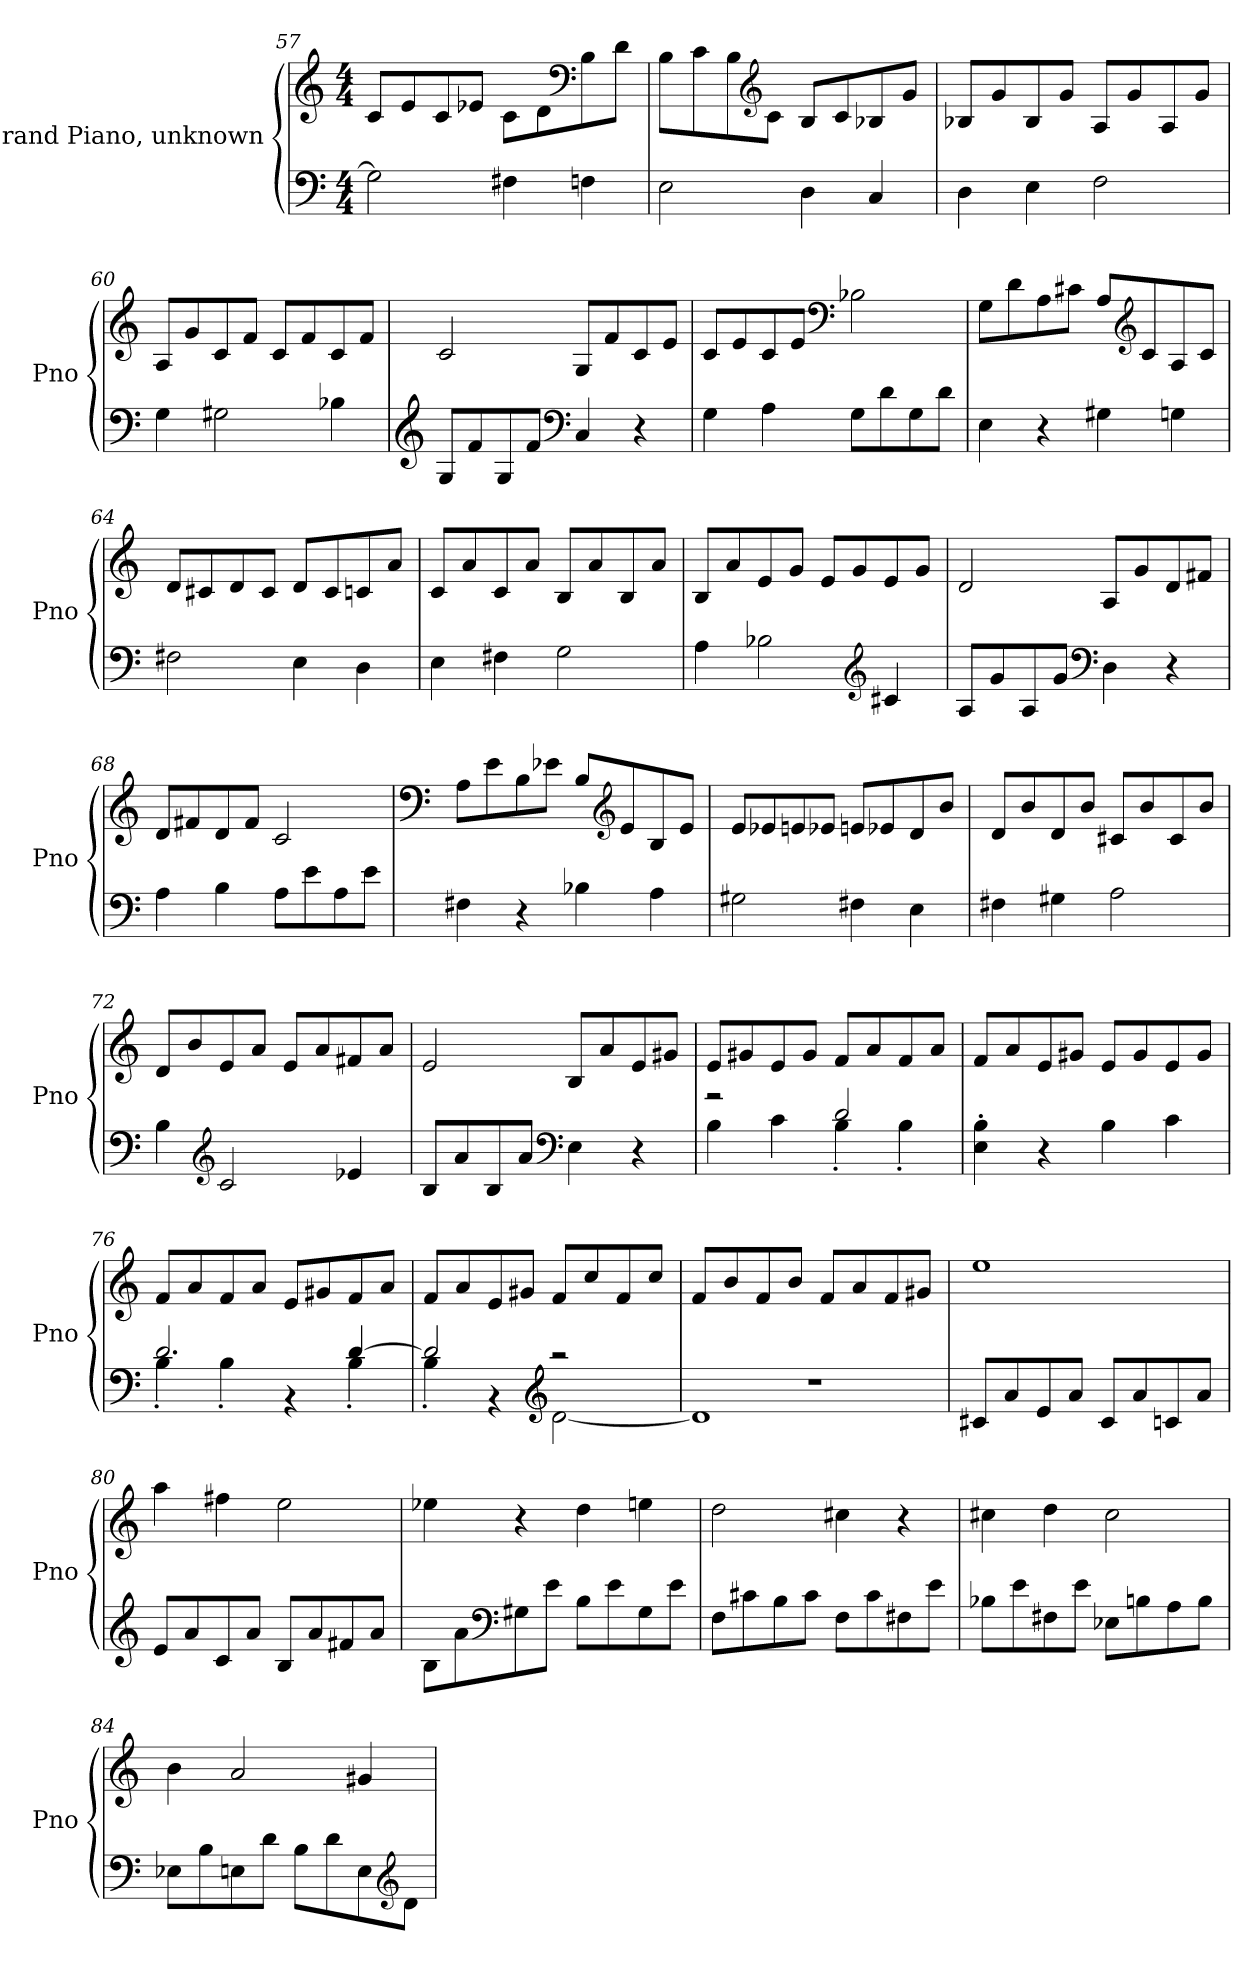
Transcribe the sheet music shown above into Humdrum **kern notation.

**kern	**kern
*part1	*part1
*staff2	*staff1
*I"Grand Piano, unknown	*
*I'Pno	*
!!LO:LB:g=z
*clefF4	*clefG2
*k[]	*k[]
*M4/4	*M4/4
=57	=57
2G\]	8c/L
.	8e/
.	8c/
.	8e-X/J
4F#X\	8c\L
.	8d\
*	*clefF4
4Fn\	8B\
.	8d\J
=58	=58
2E\	8B\L
.	8c\
.	8B\
*	*clefG2
.	8c\J
4D\	8B/L
.	8c/
4C/	8B-X/
.	8g/J
=59	=59
4D\	8B-X/L
.	8g/
4E\	8B-/
.	8g/J
2F\	8A/L
.	8g/
.	8A/
.	8g/J
=60	=60
4G\	8A/L
.	8g/
2G#X\	8c/
.	8f/J
.	8c/L
.	8f/
4B-X\	8c/
.	8f/J
!!LO:LB:g=z
=61	=61
*clefG2	*
8G/L	2c/
8f/	.
8G/	.
8f/J	.
*clefF4	*
4C/	8G/L
.	8f/
4r	8c/
.	8e/J
=62	=62
4G\	8c/L
.	8e/
4A\	8c/
.	8e/J
*	*clefF4
8G\L	2B-X\
8d\	.
8G\	.
8d\J	.
=63	=63
4E\	8G\L
.	8d\
4r	8A\
.	8c#X\J
4G#X\	8A/L
*	*clefG2
.	8c#/
4Gn\	8A/
.	8c#/J
=64	=64
2F#X\	8d/L
.	8c#X/
.	8d/
.	8c#/J
4E\	8d/L
.	8c#/
4D\	8cn/
.	8a/J
!!LO:LB:g=z
=65	=65
4E\	8c/L
.	8a/
4F#X\	8c/
.	8a/J
2G\	8B/L
.	8a/
.	8B/
.	8a/J
=66	=66
4A\	8B/L
.	8a/
2B-X\	8e/
.	8g/J
.	8e/L
.	8g/
*clefG2	*
4c#X/	8e/
.	8g/J
=67	=67
8A/L	2d/
8g/	.
8A/	.
8g/J	.
*clefF4	*
4D\	8A/L
.	8g/
4r	8d/
.	8f#X/J
=68	=68
4A\	8d/L
.	8f#X/
4B\	8d/
.	8f#/J
8A\L	2c/
8e\	.
8A\	.
8e\J	.
!!LO:LB:g=z
=69	=69
*	*clefF4
4F#X\	8A\L
.	8e\
4r	8B\
.	8e-X\J
4B-X\	8B/L
*	*clefG2
.	8e-/
4A\	8B/
.	8e-/J
=70	=70
2G#X\	8e/L
.	8e-X/
.	8en/
.	8e-X/J
4F#X\	8en/L
.	8e-X/
4E\	8d/
.	8b/J
=71	=71
4F#X\	8d/L
.	8b/
4G#X\	8d/
.	8b/J
2A\	8c#X/L
.	8b/
.	8c#/
.	8b/J
=72	=72
4B\	8d/L
.	8b/
*clefG2	*
2c/	8e/
.	8a/J
.	8e/L
.	8a/
4e-X/	8f#X/
.	8a/J
!!LO:LB:g=z
=73	=73
8B/L	2e/
8a/	.
8B/	.
8a/J	.
*clefF4	*
4E\	8B/L
.	8a/
4r	8e/
.	8g#X/J
=74	=74
*^	*
2r	4B\	8e/L
.	.	8g#X/
.	4c\	8e/
.	.	8g#/J
2d/	4B'\	8f/L
.	.	8a/
.	4B'\	8f/
.	.	8a/J
*v	*v	*
=75	=75
4E\' 4B\'	8f/L
.	8a/
4r	8e/
.	8g#X/J
4B\	8e/L
.	8g#/
4c\	8e/
.	8g#/J
=76	=76
*^	*
2.d/	4B'\	8f/L
.	.	8a/
.	4B'\	8f/
.	.	8a/J
.	4r	8e/L
.	.	8g#X/
[4d/	4B'\	8f/
.	.	8a/J
=77	=77	=77
2d/]	4B'\	8f/L
.	.	8a/
.	4r	8e/
.	.	8g#X/J
*clefG2	*	*
2r	[2d\	8f/L
.	.	8cc/
.	.	8f/
.	.	8cc/J
!!LO:PB:g=z
=78	=78	=78
1r	1d]	8f/L
.	.	8b/
.	.	8f/
.	.	8b/J
.	.	8f/L
.	.	8a/
.	.	8f/
.	.	8g#X/J
*v	*v	*
=79	=79
8c#X/L	1ee
8a/	.
8e/	.
8a/J	.
8c#/L	.
8a/	.
8cn/	.
8a/J	.
=80	=80
8e/L	4aa\
8a/	.
8c/	4ff#X\
8a/J	.
8B/L	2ee\
8a/	.
8f#X/	.
8a/J	.
=81	=81
8B\L	4ee-X\
8a\	.
*clefF4	*
8G#X\	4r
8e\J	.
8B\L	4dd\
8e\	.
8G#\	4een\
8e\J	.
!!LO:LB:g=z
=82	=82
8F\L	2dd\
8c#X\	.
8B\	.
8c#\J	.
8F\L	4cc#X\
8c#\	.
8F#X\	4r
8e\J	.
=83	=83
8B-X\L	4cc#X\
8e\	.
8F#X\	4dd\
8e\J	.
8E-X\L	2cc#\
8Bn\	.
8A\	.
8B\J	.
=84	=84
8E-X\L	4b\
8B\	.
8En\	2a/
8d\J	.
8B\L	.
8d\	.
8E\	4g#X/
*clefG2	*
8d\J	.
=	=
*-	*-
